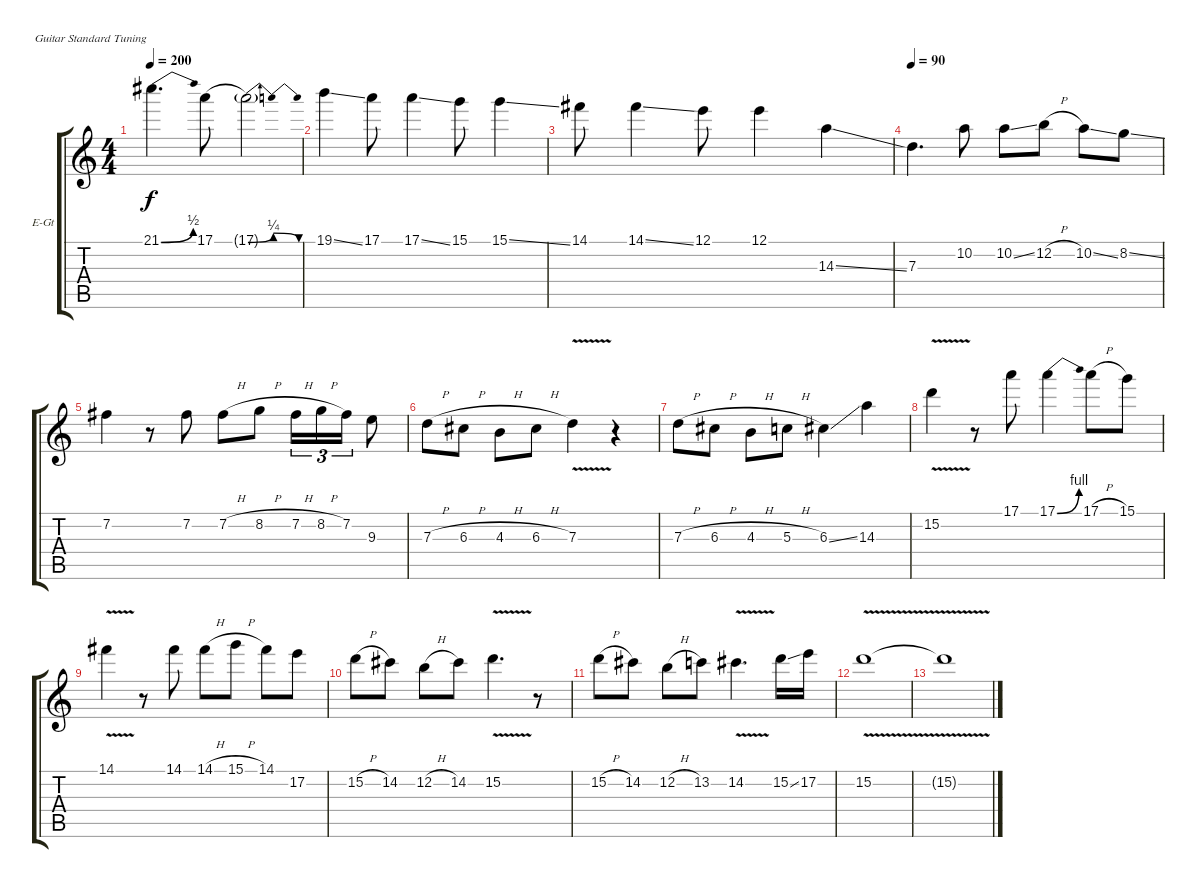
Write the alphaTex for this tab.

\bracketExtendMode groupsimilarinstruments
\firstSystemTrackNameOrientation horizontal
\otherSystemsTrackNameOrientation horizontal
\track ("Lead" "E-Gt") {instrument distortionguitar}
\staff {score tabs}
\tuning (E4 B3 G3 D3 A2 E2)
\ts (4 4)
\tempo 200
\clef g2
\ks c
21.1{be (bend 0 0 60 2)}.4{d dy f} 17.1{be (hold 0 0 60 0)}.8 17.1{be (bendrelease 0 0 30 1 30 1 60 0) t}.2 |
19.1{ss}.4 17.1.8 17.1{ss}.4 15.1.8 15.1{ss}.4 |
14.1.8 14.1{ss}.4 12.1.8 12.1.4 14.3{ss}.4 |
\tempo 90
7.3.4{d} 10.2.8 10.2{ss}.8 12.2{h}.8 10.2{ss}.8 8.2{ss}.8 |
7.2.4 r.8 7.2.8 7.2{h}.8 8.2{h}.8 7.2{h}.16{tu (3 2)} 8.2{h}.16{tu (3 2)} 7.2.16{tu (3 2)} 9.3.8 |
7.3{h}.8 6.3{h}.8 4.3{h}.8 6.3{h}.8 7.3{v}.4 r.4 |
7.3{h}.8 6.3{h}.8 4.3{h}.8 5.3{h}.8 6.3{ss}.4 14.3.4 |
15.2{v}.4 r.8 17.1.8 17.1{be (bend 0 0 60 4)}.4 17.1{h}.8 15.1.8 |
14.1{v}.4 r.8 14.1.8 14.1{h}.8 15.1{h}.8 14.1.8 17.2.8 |
15.2{h}.8 14.2.8 12.2{h}.8 14.2.8 15.2{v}.4{d} r.8 |
15.2{h}.8 14.2.8 12.2{h}.8 13.2.8 14.2{v}.4{d} 15.2{ss}.16 17.2.16 |
15.2{v}.1 |
15.2{v t}.1
